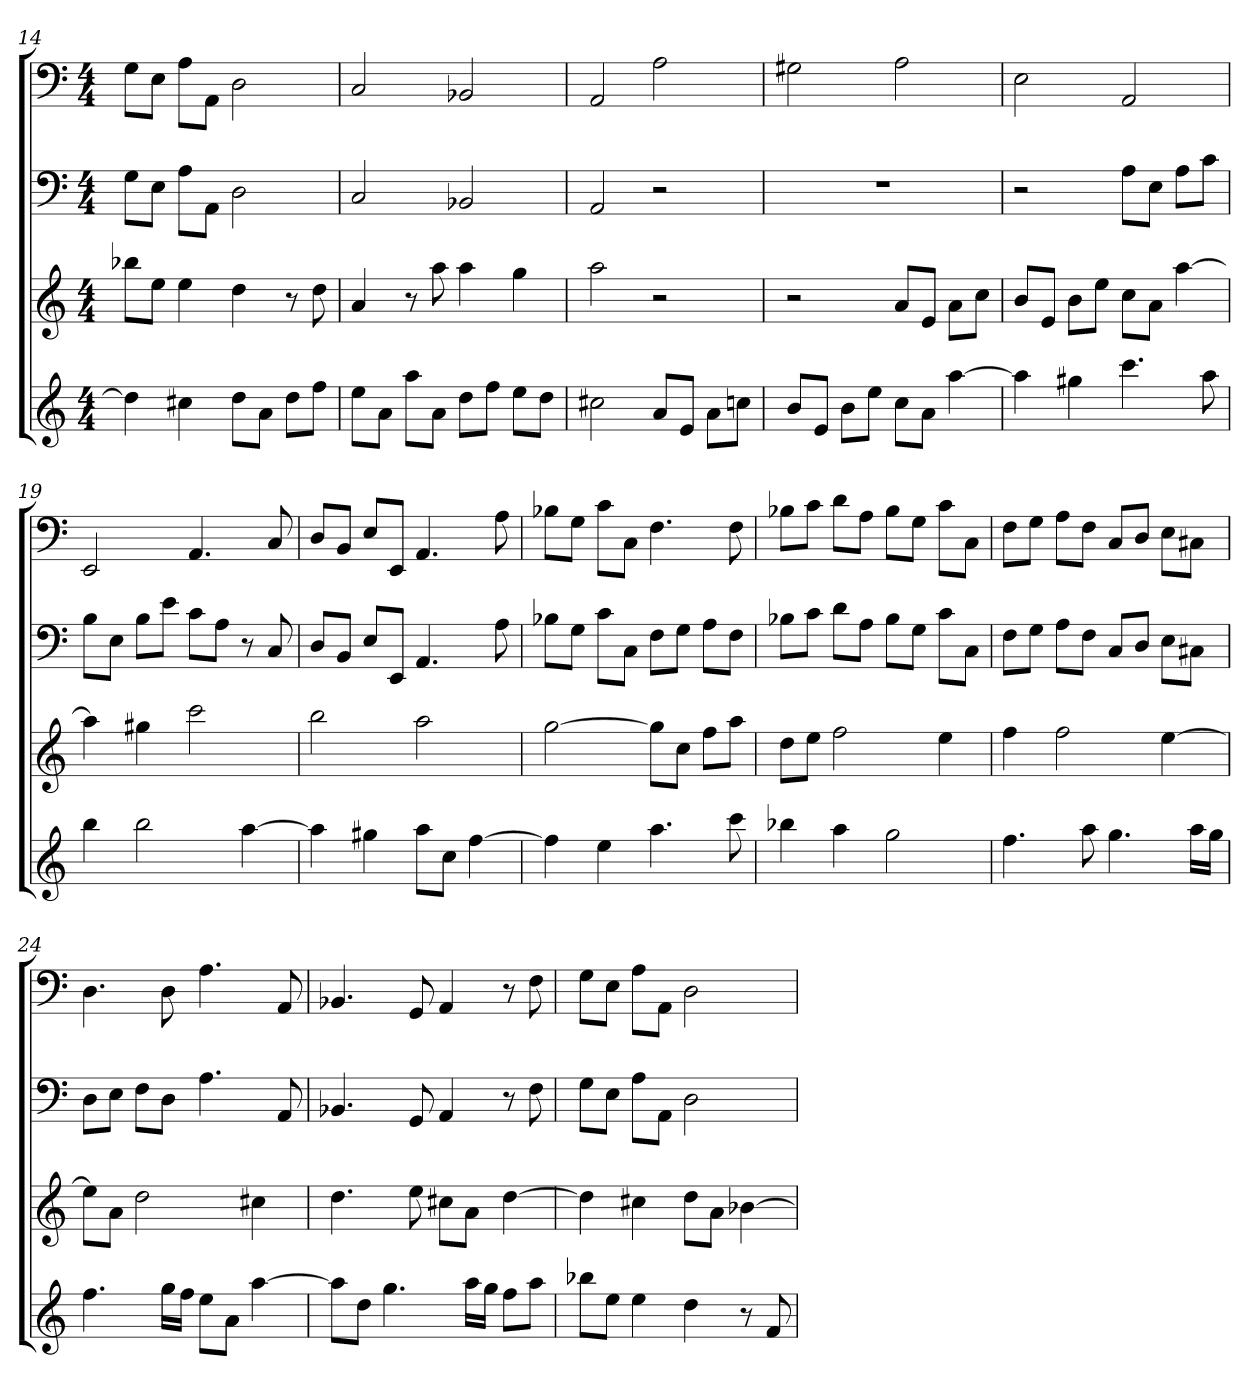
**kern	**kern	**kern	**kern
*part4	*part3	*part2	*part1
*staff4	*staff3	*staff2	*staff1
*k[]	*k[]	*k[]	*k[]
*a:	*a:	*a:	*a:
*M4/4	*M4/4	*M4/4	*M4/4
=14	=14	=14	=14
4dd]	8bb-XL	8GL	8GL
.	8eeJ	8EJ	8EJ
4cc#X	4ee	8AL	8AL
.	.	8AAJ	8AAJ
8ddL	4dd	2D	2D
8aJ	.	.	.
8ddL	8r	.	.
8ffJ	8dd	.	.
=15	=15	=15	=15
8eeL	4a	2C	2C
8aJ	.	.	.
8aaL	8r	.	.
8aJ	8aa	.	.
8ddL	4aa	2BB-X	2BB-X
8ffJ	.	.	.
8eeL	4gg	.	.
8ddJ	.	.	.
=16	=16	=16	=16
2cc#X	2aa	2AA	2AA
8aL	2r	2r	2A
8eJ	.	.	.
8aL	.	.	.
8ccnJ	.	.	.
=17	=17	=17	=17
8bL	2r	1r	2G#X
8eJ	.	.	.
8bL	.	.	.
8eeJ	.	.	.
8ccL	8aL	.	2A
8aJ	8eJ	.	.
[4aa	8aL	.	.
.	8ccJ	.	.
=18	=18	=18	=18
4aa]	8bL	2r	2E
.	8eJ	.	.
4gg#X	8bL	.	.
.	8eeJ	.	.
4.ccc	8ccL	8AL	2AA
.	8aJ	8EJ	.
.	[4aa	8AL	.
8aa	.	8cJ	.
=19	=19	=19	=19
4bb	4aa]	8BL	2EE
.	.	8EJ	.
2bb	4gg#X	8BL	.
.	.	8eJ	.
.	2ccc	8cL	4.AA
.	.	8AJ	.
[4aa	.	8r	.
.	.	8C	8C
=20	=20	=20	=20
4aa]	2bb	8DL	8DL
.	.	8BBJ	8BBJ
4gg#X	.	8EL	8EL
.	.	8EEJ	8EEJ
8aaL	2aa	4.AA	4.AA
8ccJ	.	.	.
[4ff	.	.	.
.	.	8A	8A
=21	=21	=21	=21
4ff]	[2gg	8B-XL	8B-XL
.	.	8GJ	8GJ
4ee	.	8cL	8cL
.	.	8CJ	8CJ
4.aa	8ggL]	8FL	4.F
.	8ccJ	8GJ	.
.	8ffL	8AL	.
8ccc	8aaJ	8FJ	8F
=22	=22	=22	=22
4bb-X	8ddL	8B-XL	8B-XL
.	8eeJ	8cJ	8cJ
4aa	2ff	8dL	8dL
.	.	8AJ	8AJ
2gg	.	8B-L	8B-L
.	.	8GJ	8GJ
.	4ee	8cL	8cL
.	.	8CJ	8CJ
=23	=23	=23	=23
4.ff	4ff	8FL	8FL
.	.	8GJ	8GJ
.	2ff	8AL	8AL
8aa	.	8FJ	8FJ
4.gg	.	8CL	8CL
.	.	8DJ	8DJ
.	[4ee	8EL	8EL
16aaLL	.	8C#XJ	8C#XJ
16ggJJ	.	.	.
=24	=24	=24	=24
4.ff	8eeL]	8DL	4.D
.	8aJ	8EJ	.
.	2dd	8FL	.
16ggLL	.	8DJ	8D
16ffJJ	.	.	.
8eeL	.	4.A	4.A
8aJ	.	.	.
[4aa	4cc#X	.	.
.	.	8AA	8AA
=25	=25	=25	=25
8aaL]	4.dd	4.BB-X	4.BB-X
8ddJ	.	.	.
4.gg	.	.	.
.	8ee	8GG	8GG
.	8cc#XL	4AA	4AA
16aaLL	8aJ	.	.
16ggJJ	.	.	.
8ffL	[4dd	8r	8r
8aaJ	.	8F	8F
=26	=26	=26	=26
8bb-XL	4dd]	8GL	8GL
8eeJ	.	8EJ	8EJ
4ee	4cc#X	8AL	8AL
.	.	8AAJ	8AAJ
4dd	8ddL	2D	2D
.	8aJ	.	.
8r	[4b-X	.	.
8f	.	.	.
=	=	=	=
*-	*-	*-	*-
